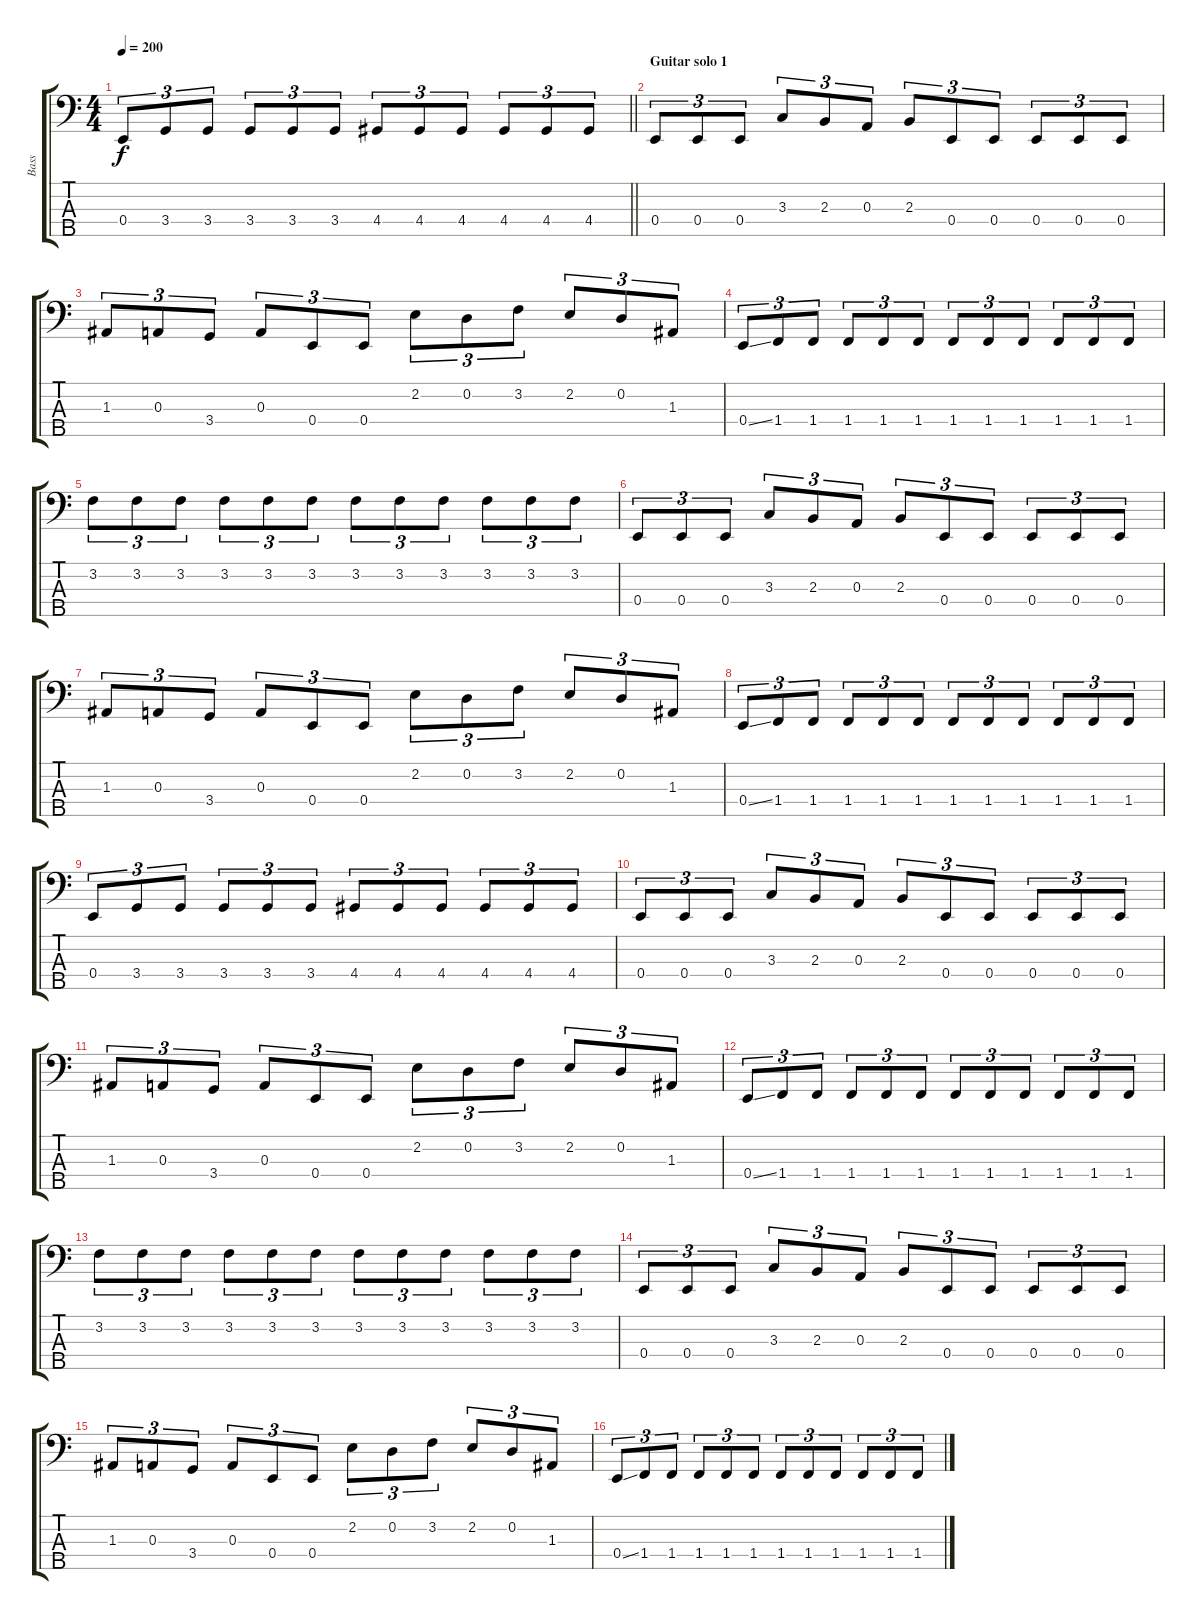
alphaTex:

\track ("Bass" "Bass") {instrument electricbasspick}
\staff {score tabs}
\tuning (G2 D2 A1 E1 B0) {hide}
\ts (4 4)
\tempo 200
\clef f4
\barLineRight lightlight
\ks c
0.4.8{tu (3 2) dy f} 3.4.8{tu (3 2)} 3.4.8{tu (3 2)} 3.4.8{tu (3 2)} 3.4.8{tu (3 2)} 3.4.8{tu (3 2)} 4.4.8{tu (3 2)} 4.4.8{tu (3 2)} 4.4.8{tu (3 2)} 4.4.8{tu (3 2)} 4.4.8{tu (3 2)} 4.4.8{tu (3 2)} |
\section ("" "Guitar solo 1")
0.4.8{tu (3 2)} 0.4.8{tu (3 2)} 0.4.8{tu (3 2)} 3.3.8{tu (3 2)} 2.3.8{tu (3 2)} 0.3.8{tu (3 2)} 2.3.8{tu (3 2)} 0.4.8{tu (3 2)} 0.4.8{tu (3 2)} 0.4.8{tu (3 2)} 0.4.8{tu (3 2)} 0.4.8{tu (3 2)} |
1.3.8{tu (3 2)} 0.3.8{tu (3 2)} 3.4.8{tu (3 2)} 0.3.8{tu (3 2)} 0.4.8{tu (3 2)} 0.4.8{tu (3 2)} 2.2.8{tu (3 2)} 0.2.8{tu (3 2)} 3.2.8{tu (3 2)} 2.2.8{tu (3 2)} 0.2.8{tu (3 2)} 1.3.8{tu (3 2)} |
0.4{ss}.8{tu (3 2)} 1.4.8{tu (3 2)} 1.4.8{tu (3 2)} 1.4.8{tu (3 2)} 1.4.8{tu (3 2)} 1.4.8{tu (3 2)} 1.4.8{tu (3 2)} 1.4.8{tu (3 2)} 1.4.8{tu (3 2)} 1.4.8{tu (3 2)} 1.4.8{tu (3 2)} 1.4.8{tu (3 2)} |
3.2.8{tu (3 2)} 3.2.8{tu (3 2)} 3.2.8{tu (3 2)} 3.2.8{tu (3 2)} 3.2.8{tu (3 2)} 3.2.8{tu (3 2)} 3.2.8{tu (3 2)} 3.2.8{tu (3 2)} 3.2.8{tu (3 2)} 3.2.8{tu (3 2)} 3.2.8{tu (3 2)} 3.2.8{tu (3 2)} |
0.4.8{tu (3 2)} 0.4.8{tu (3 2)} 0.4.8{tu (3 2)} 3.3.8{tu (3 2)} 2.3.8{tu (3 2)} 0.3.8{tu (3 2)} 2.3.8{tu (3 2)} 0.4.8{tu (3 2)} 0.4.8{tu (3 2)} 0.4.8{tu (3 2)} 0.4.8{tu (3 2)} 0.4.8{tu (3 2)} |
1.3.8{tu (3 2)} 0.3.8{tu (3 2)} 3.4.8{tu (3 2)} 0.3.8{tu (3 2)} 0.4.8{tu (3 2)} 0.4.8{tu (3 2)} 2.2.8{tu (3 2)} 0.2.8{tu (3 2)} 3.2.8{tu (3 2)} 2.2.8{tu (3 2)} 0.2.8{tu (3 2)} 1.3.8{tu (3 2)} |
0.4{ss}.8{tu (3 2)} 1.4.8{tu (3 2)} 1.4.8{tu (3 2)} 1.4.8{tu (3 2)} 1.4.8{tu (3 2)} 1.4.8{tu (3 2)} 1.4.8{tu (3 2)} 1.4.8{tu (3 2)} 1.4.8{tu (3 2)} 1.4.8{tu (3 2)} 1.4.8{tu (3 2)} 1.4.8{tu (3 2)} |
0.4.8{tu (3 2)} 3.4.8{tu (3 2)} 3.4.8{tu (3 2)} 3.4.8{tu (3 2)} 3.4.8{tu (3 2)} 3.4.8{tu (3 2)} 4.4.8{tu (3 2)} 4.4.8{tu (3 2)} 4.4.8{tu (3 2)} 4.4.8{tu (3 2)} 4.4.8{tu (3 2)} 4.4.8{tu (3 2)} |
0.4.8{tu (3 2)} 0.4.8{tu (3 2)} 0.4.8{tu (3 2)} 3.3.8{tu (3 2)} 2.3.8{tu (3 2)} 0.3.8{tu (3 2)} 2.3.8{tu (3 2)} 0.4.8{tu (3 2)} 0.4.8{tu (3 2)} 0.4.8{tu (3 2)} 0.4.8{tu (3 2)} 0.4.8{tu (3 2)} |
1.3.8{tu (3 2)} 0.3.8{tu (3 2)} 3.4.8{tu (3 2)} 0.3.8{tu (3 2)} 0.4.8{tu (3 2)} 0.4.8{tu (3 2)} 2.2.8{tu (3 2)} 0.2.8{tu (3 2)} 3.2.8{tu (3 2)} 2.2.8{tu (3 2)} 0.2.8{tu (3 2)} 1.3.8{tu (3 2)} |
0.4{ss}.8{tu (3 2)} 1.4.8{tu (3 2)} 1.4.8{tu (3 2)} 1.4.8{tu (3 2)} 1.4.8{tu (3 2)} 1.4.8{tu (3 2)} 1.4.8{tu (3 2)} 1.4.8{tu (3 2)} 1.4.8{tu (3 2)} 1.4.8{tu (3 2)} 1.4.8{tu (3 2)} 1.4.8{tu (3 2)} |
3.2.8{tu (3 2)} 3.2.8{tu (3 2)} 3.2.8{tu (3 2)} 3.2.8{tu (3 2)} 3.2.8{tu (3 2)} 3.2.8{tu (3 2)} 3.2.8{tu (3 2)} 3.2.8{tu (3 2)} 3.2.8{tu (3 2)} 3.2.8{tu (3 2)} 3.2.8{tu (3 2)} 3.2.8{tu (3 2)} |
0.4.8{tu (3 2)} 0.4.8{tu (3 2)} 0.4.8{tu (3 2)} 3.3.8{tu (3 2)} 2.3.8{tu (3 2)} 0.3.8{tu (3 2)} 2.3.8{tu (3 2)} 0.4.8{tu (3 2)} 0.4.8{tu (3 2)} 0.4.8{tu (3 2)} 0.4.8{tu (3 2)} 0.4.8{tu (3 2)} |
1.3.8{tu (3 2)} 0.3.8{tu (3 2)} 3.4.8{tu (3 2)} 0.3.8{tu (3 2)} 0.4.8{tu (3 2)} 0.4.8{tu (3 2)} 2.2.8{tu (3 2)} 0.2.8{tu (3 2)} 3.2.8{tu (3 2)} 2.2.8{tu (3 2)} 0.2.8{tu (3 2)} 1.3.8{tu (3 2)} |
0.4{ss}.8{tu (3 2)} 1.4.8{tu (3 2)} 1.4.8{tu (3 2)} 1.4.8{tu (3 2)} 1.4.8{tu (3 2)} 1.4.8{tu (3 2)} 1.4.8{tu (3 2)} 1.4.8{tu (3 2)} 1.4.8{tu (3 2)} 1.4.8{tu (3 2)} 1.4.8{tu (3 2)} 1.4.8{tu (3 2)}
